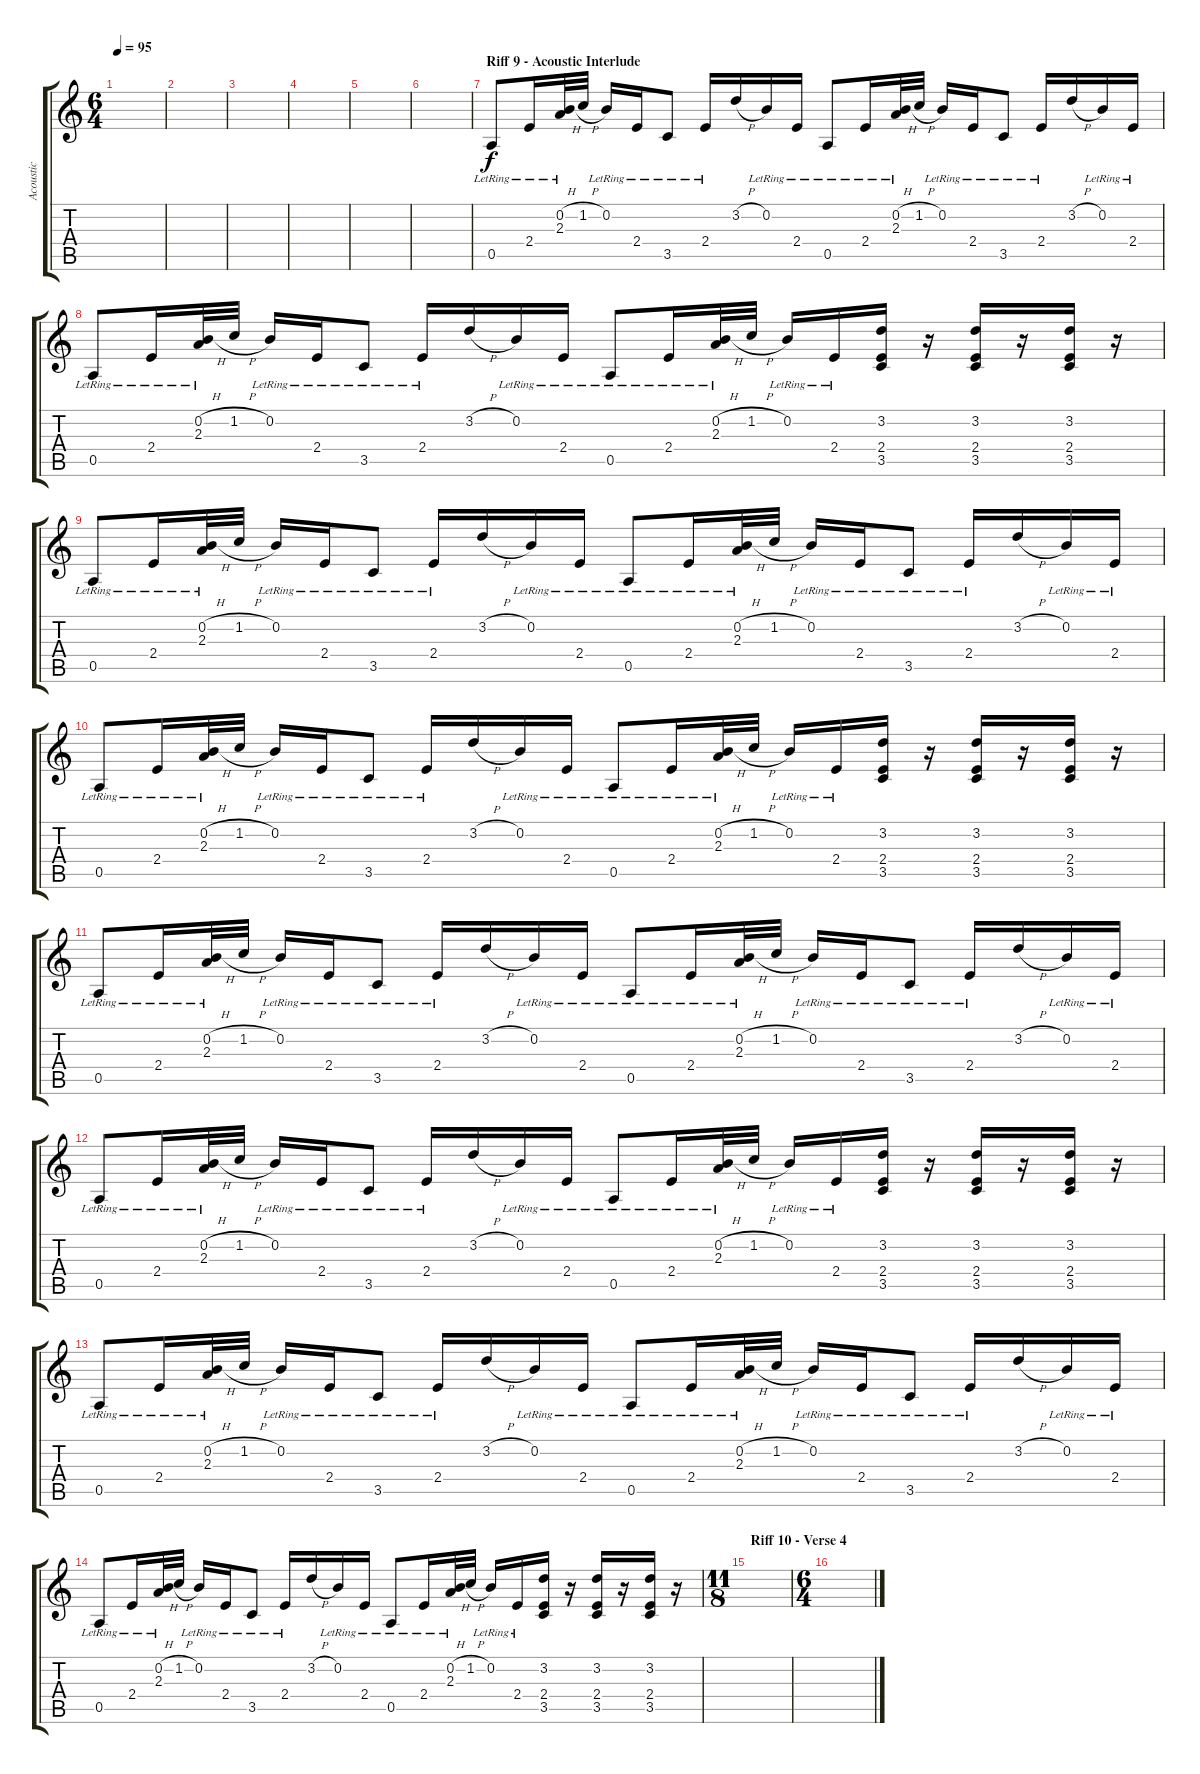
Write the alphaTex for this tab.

\track ("Acoustic" "Acoustic") {instrument acousticguitarsteel}
\staff {score tabs}
\tuning (E4 B3 G3 D3 A2 E2) {hide}
\ts (6 4)
\tempo 95
\clef g2
\ks c
|
|
|
|
|
|
\section ("" "Riff 9 - Acoustic Interlude")
0.5{lr}.8 2.4{lr}.16 (0.2{h} 2.3{lr}).32 1.2{h}.32 0.2{lr}.16 2.4{lr}.16 3.5{lr}.8 2.4{lr}.16 3.2{h}.16 0.2{lr}.16 2.4{lr}.16 0.5{lr}.8 2.4{lr}.16 (0.2{h} 2.3{lr}).32 1.2{h}.32 0.2{lr}.16 2.4{lr}.16 3.5{lr}.8 2.4{lr}.16 3.2{h}.16 0.2{lr}.16 2.4{lr}.16 |
0.5{lr}.8 2.4{lr}.16 (0.2{h} 2.3{lr}).32 1.2{h}.32 0.2{lr}.16 2.4{lr}.16 3.5{lr}.8 2.4{lr}.16 3.2{h}.16 0.2{lr}.16 2.4{lr}.16 0.5{lr}.8 2.4{lr}.16 (0.2{h} 2.3{lr}).32 1.2{h}.32 0.2{lr}.16 2.4{lr}.16 (3.2 2.4 3.5).16 r.16 (3.2 2.4 3.5).16 r.16 (3.2 2.4 3.5).16 r.16 |
0.5{lr}.8 2.4{lr}.16 (0.2{h} 2.3{lr}).32 1.2{h}.32 0.2{lr}.16 2.4{lr}.16 3.5{lr}.8 2.4{lr}.16 3.2{h}.16 0.2{lr}.16 2.4{lr}.16 0.5{lr}.8 2.4{lr}.16 (0.2{h} 2.3{lr}).32 1.2{h}.32 0.2{lr}.16 2.4{lr}.16 3.5{lr}.8 2.4{lr}.16 3.2{h}.16 0.2{lr}.16 2.4{lr}.16 |
0.5{lr}.8 2.4{lr}.16 (0.2{h} 2.3{lr}).32 1.2{h}.32 0.2{lr}.16 2.4{lr}.16 3.5{lr}.8 2.4{lr}.16 3.2{h}.16 0.2{lr}.16 2.4{lr}.16 0.5{lr}.8 2.4{lr}.16 (0.2{h} 2.3{lr}).32 1.2{h}.32 0.2{lr}.16 2.4{lr}.16 (3.2 2.4 3.5).16 r.16 (3.2 2.4 3.5).16 r.16 (3.2 2.4 3.5).16 r.16 |
0.5{lr}.8 2.4{lr}.16 (0.2{h} 2.3{lr}).32 1.2{h}.32 0.2{lr}.16 2.4{lr}.16 3.5{lr}.8 2.4{lr}.16 3.2{h}.16 0.2{lr}.16 2.4{lr}.16 0.5{lr}.8 2.4{lr}.16 (0.2{h} 2.3{lr}).32 1.2{h}.32 0.2{lr}.16 2.4{lr}.16 3.5{lr}.8 2.4{lr}.16 3.2{h}.16 0.2{lr}.16 2.4{lr}.16 |
0.5{lr}.8 2.4{lr}.16 (0.2{h} 2.3{lr}).32 1.2{h}.32 0.2{lr}.16 2.4{lr}.16 3.5{lr}.8 2.4{lr}.16 3.2{h}.16 0.2{lr}.16 2.4{lr}.16 0.5{lr}.8 2.4{lr}.16 (0.2{h} 2.3{lr}).32 1.2{h}.32 0.2{lr}.16 2.4{lr}.16 (3.2 2.4 3.5).16 r.16 (3.2 2.4 3.5).16 r.16 (3.2 2.4 3.5).16 r.16 |
0.5{lr}.8 2.4{lr}.16 (0.2{h} 2.3{lr}).32 1.2{h}.32 0.2{lr}.16 2.4{lr}.16 3.5{lr}.8 2.4{lr}.16 3.2{h}.16 0.2{lr}.16 2.4{lr}.16 0.5{lr}.8 2.4{lr}.16 (0.2{h} 2.3{lr}).32 1.2{h}.32 0.2{lr}.16 2.4{lr}.16 3.5{lr}.8 2.4{lr}.16 3.2{h}.16 0.2{lr}.16 2.4{lr}.16 |
0.5{lr}.8 2.4{lr}.16 (0.2{h} 2.3{lr}).32 1.2{h}.32 0.2{lr}.16 2.4{lr}.16 3.5{lr}.8 2.4{lr}.16 3.2{h}.16 0.2{lr}.16 2.4{lr}.16 0.5{lr}.8 2.4{lr}.16 (0.2{h} 2.3{lr}).32 1.2{h}.32 0.2{lr}.16 2.4{lr}.16 (3.2 2.4 3.5).16 r.16 (3.2 2.4 3.5).16 r.16 (3.2 2.4 3.5).16 r.16 |
\ts (11 8)
\section ("" "Riff 10 - Verse 4")
|
\ts (6 4)
